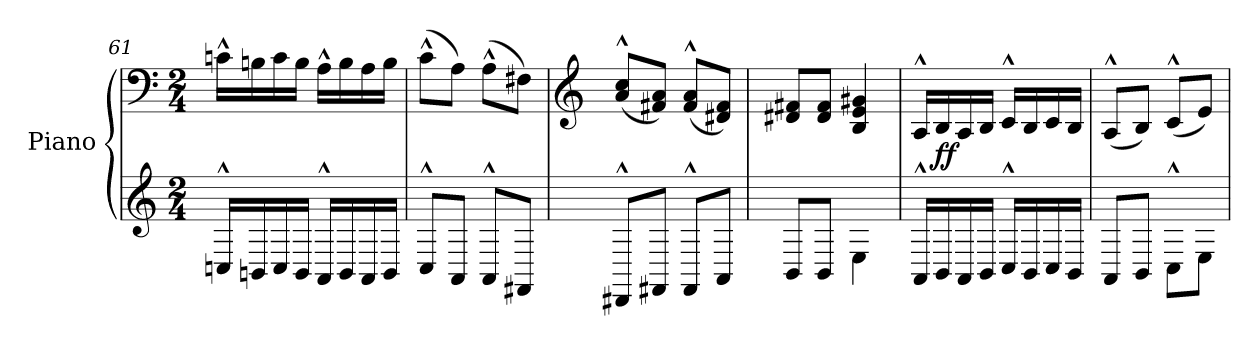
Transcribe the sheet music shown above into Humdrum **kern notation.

**kern	**kern	**dynam
*part1	*part1	*part1
*staff2	*staff1	*staff1/2
*I"Piano	*	*
*I'Pno.	*	*
*clefG2	*clefF4	*
*k[]	*k[]	*
*M2/4	*M2/4	*
=61	=61	=61
16Cn^^/LL	16cn^^\LL	.
16BBn/	16Bn\	.
16C/	16c\	.
16BB/JJ	16B\JJ	.
16AA^^/LL	16A^^\LL	.
16BB/	16B\	.
16AA/	16A\	.
16BB/JJ	16B\JJ	.
=62	=62	=62
8C^^/L	(>8c^^\L	.
8AA/J	8A\J)	.
8AA^^/L	(>8A^^\L	.
8FF#X/J	8F#X\J)	.
=63	=63	=63
*	*clefG2	*
8DD#X^^/L	(<8a/^^ 8cc/^^L	.
8FF#X/J	8f#X/ 8a/J)	.
8FF#^^/L	(<8f#/^^ 8a/^^L	.
8AA/J	8d#X/ 8f#/J)	.
=64	=64	=64
8BB/L	8d#X/ 8f#X/L	.
8BB/J	8d#/ 8f#/J	.
4E\	4B/ 4e/ 4g#X/	.
=65	=65	=65
16AA^^/LL	16A^^/LL	.
!	!	!LO:DY:b
16BB/	16B/	ff
16AA/	16A/	.
16BB/JJ	16B/JJ	.
16C^^/LL	16c^^/LL	.
16BB/	16B/	.
16C/	16c/	.
16BB/JJ	16B/JJ	.
!!LO:LB:g=z
=66	=66	=66
8AA/L	(<8A<^^/L	.
8BB/J	8B/J)	.
8C^^\L	(<8c^^/L	.
8E\J	8e/J)	.
=	=	=
*-	*-	*-
